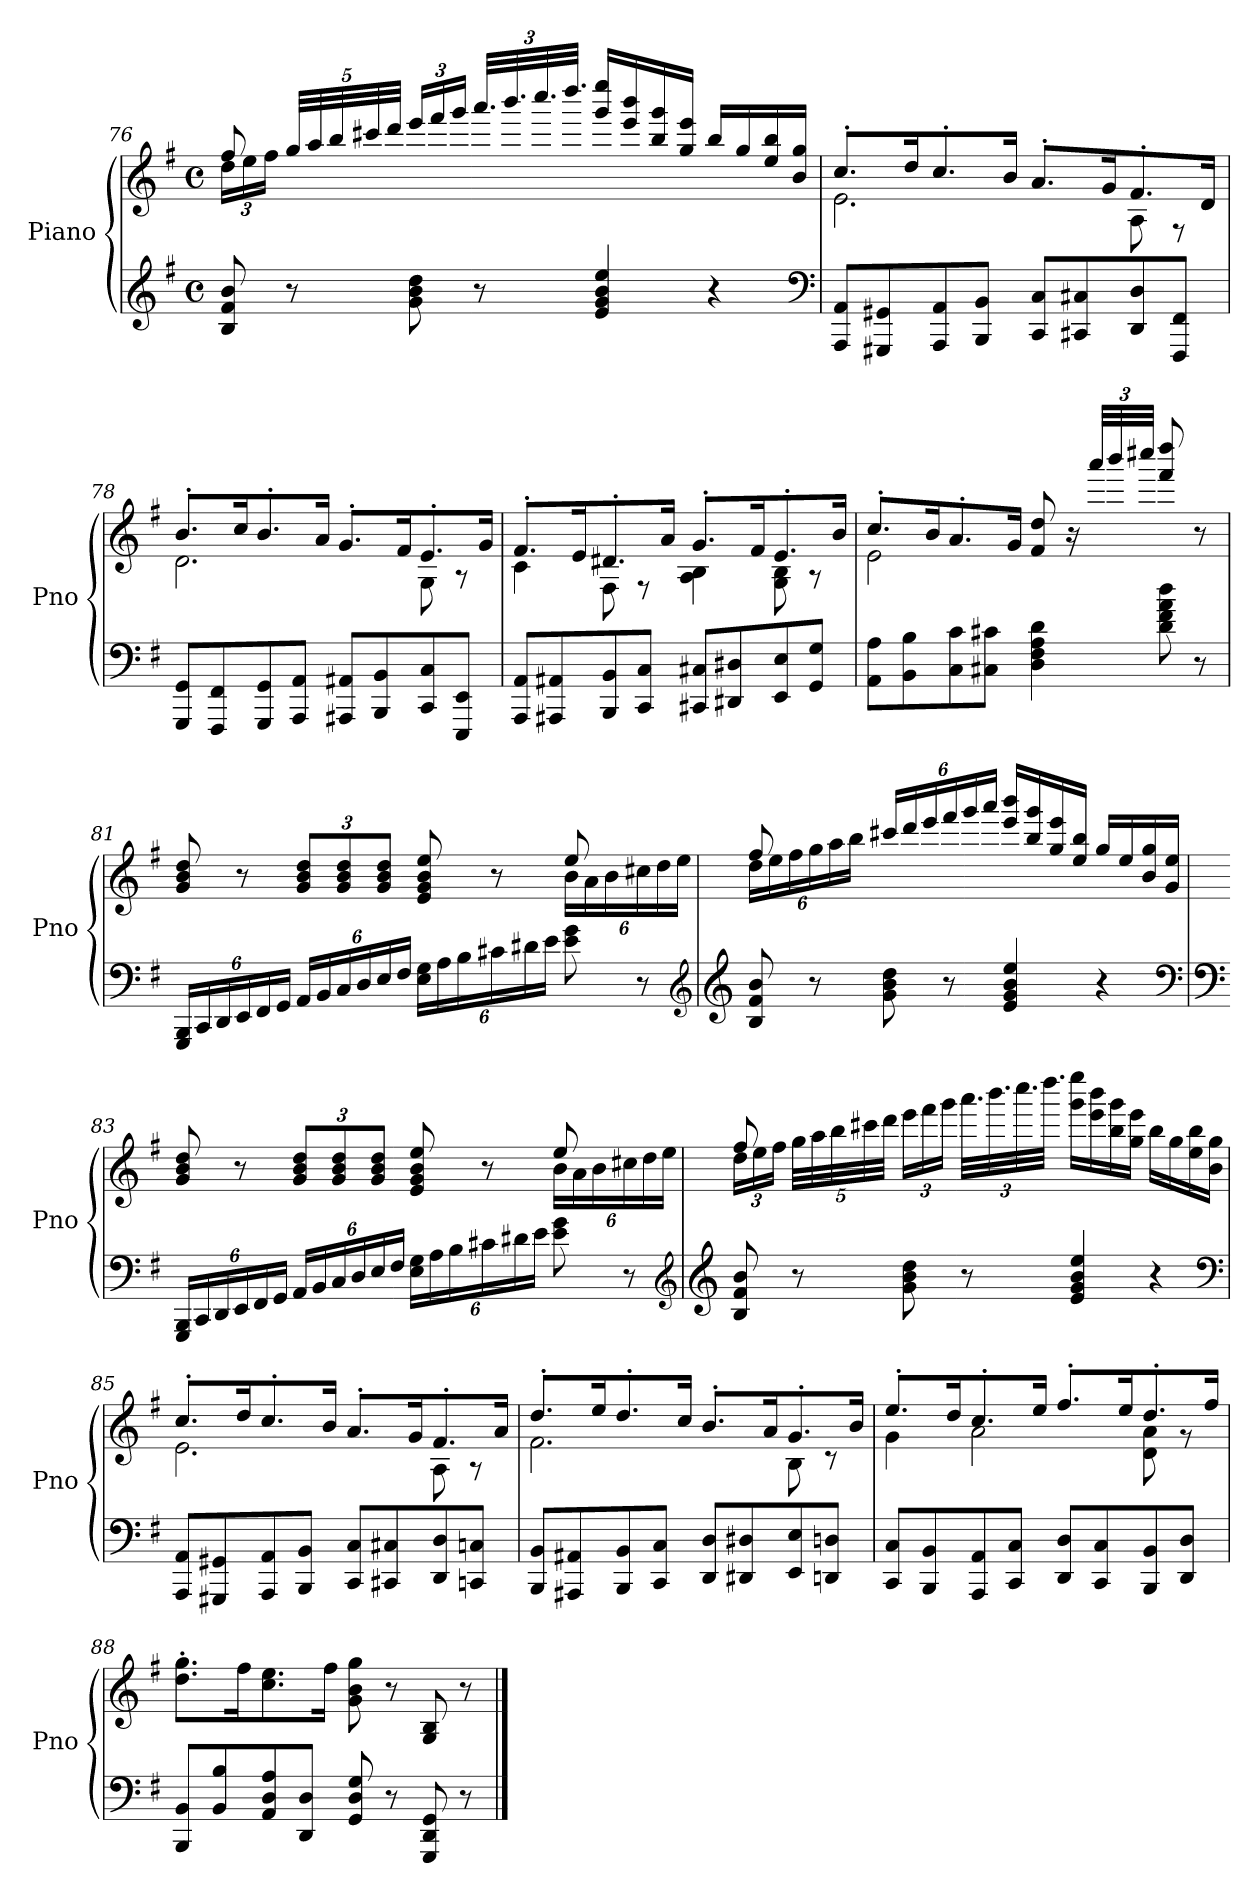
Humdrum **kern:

**kern	**kern
*part1	*part1
*staff2	*staff1
*I"Piano	*
*I'Pno	*
!!LO:LB:g=z
*clefG2	*clefG2
*k[f#]	*k[f#]
*G:	*G:
*M4/4	*M4/4
*met(c)	*met(c)
*	*Xbrackettup
=76	=76
*	*^
8B/ 8f#/ 8b/	24dd\LL	8ff#/
.	24ee\	.
.	24ff#\JJ	.
8r	40gg/LLL	2..ryy
.	40aa/	.
.	40bb/	.
.	40ccc#X/	.
.	40ddd/JJJ	.
8g\ 8b\ 8dd\	24eee/LL	.
.	24fff#/	.
.	24ggg/JJ	.
8r	48.aaa/LLL	.
.	48.bbb/	.
.	48.cccc/	.
.	48.dddd/JJJ	.
4e/ 4g/ 4b/ 4ee/	16ggg/ 16eeee/LL	.
.	16eee/ 16bbb/	.
.	16bb/ 16ggg/	.
.	16gg/ 16eee/JJ	.
4r	16bb/LL	.
.	16gg/	.
.	16ee/ 16bb/	.
.	16b/ 16gg/JJ	.
*clefF4	*	*
=77	=77	=77
8AAA/ 8AA/L	8.cc'/L	2.e\
8GGG#X/ 8GG#X/	.	.
.	16dd/K	.
8AAA/ 8AA/	8.cc'/	.
8BBB/ 8BB/J	.	.
.	16b/Jk	.
8CC/ 8C/L	8.a'/L	.
8CC#X/ 8C#X/	.	.
.	16g/K	.
8DD/ 8D/	8.f#'/	8A\
8FFF#/ 8FF#/J	.	8r
.	16d/Jk	.
!!LO:LB:g=z	!!
=78	=78	=78
8GGG/ 8GG/L	8.b'/L	2.d\
8FFF#/ 8FF#/	.	.
.	16cc/K	.
8GGG/ 8GG/	8.b'/	.
8AAA/ 8AA/J	.	.
.	16a/Jk	.
8AAA#X/ 8AA#X/L	8.g'/L	.
8BBB/ 8BB/	.	.
.	16f#/K	.
8CC/ 8C/	8.e'/	8G\
8EEE/ 8EE/J	.	8r
.	16g/Jk	.
=79	=79	=79
8AAA/ 8AA/L	8.f#'/L	4c\
8AAA#X/ 8AA#X/	.	.
.	16e/K	.
8BBB/ 8BB/	8.d#X'/	8F#\
8CC/ 8C/J	.	8r
.	16a/Jk	.
8CC#X/ 8C#X/L	8.g'/L	4A\ 4B\
8DD#X/ 8D#X/	.	.
.	16f#/K	.
8EE/ 8E/	8.e'/	8G\ 8B\
8GG/ 8G/J	.	8r
.	16b/Jk	.
=80	=80	=80
8AA\ 8A\L	8.cc'/L	2e\
8BB\ 8B\	.	.
.	16b/K	.
8C\ 8c\	8.a'/	.
8C#X\ 8c#X\J	.	.
.	16g/Jk	.
4D\ 4F#\ 4A\ 4d\	8f#/ 8dd/	2ryy
.	16r	.
.	48aaa/LLL	.
.	48bbb/	.
.	48cccc#X/JJJ	.
8d\ 8f#\ 8a\ 8dd\	8fff#/ 8dddd/	.
8r	8r	.
!!LO:LB:g=z	!!
=81	=81	=81
*Xbrackettup	*	*
24GGG/ 24BBB/LL	8g/ 8b/ 8dd/	2.ryy
24CC/	.	.
24DD/	.	.
24EE/	8r	.
24FF#/	.	.
24GG/JJ	.	.
24AA/LL	12g/ 12b/ 12dd/L	.
24BB/	.	.
24C/	12g/ 12b/ 12dd/	.
24D/	.	.
24E/	12g/ 12b/ 12dd/J	.
24F#/JJ	.	.
24E\ 24G\LL	8e/ 8g/ 8b/ 8ee/	.
24A\	.	.
24B\	.	.
24c#X\	8r	.
24d#X\	.	.
24e\JJ	.	.
8e\ 8g\	24b\LL	8ee/
.	24a\	.
.	24b\	.
8r	24cc#X\	8ryy
.	24dd\	.
.	24ee\JJ	.
*clefG2	*	*
!!LO:LB:g=z	!!
=82	=82	=82
*clefG2	*	*
8B/ 8f#/ 8b/	24dd\LL	8ff#/
.	24ee\	.
.	24ff#\	.
8r	24gg\	2..ryy
.	24aa\	.
.	24bb\JJ	.
8g\ 8b\ 8dd\	24ccc#X/LL	.
.	24ddd/	.
.	24eee/	.
8r	24fff#/	.
.	24ggg/	.
.	24aaa/JJ	.
4e/ 4g/ 4b/ 4ee/	16eee/ 16bbb/LL	.
.	16bb/ 16ggg/	.
.	16gg/ 16eee/	.
.	16ee/ 16bb/JJ	.
4r	16gg/LL	.
.	16ee/	.
.	16b/ 16gg/	.
.	16g/ 16ee/JJ	.
*clefF4	*	*
!!LO:PB:g=z	!!
=83	=83	=83
*clefF4	*	*
24GGG/ 24BBB/LL	8g/ 8b/ 8dd/	2.ryy
24CC/	.	.
24DD/	.	.
24EE/	8r	.
24FF#/	.	.
24GG/JJ	.	.
24AA/LL	12g/ 12b/ 12dd/L	.
24BB/	.	.
24C/	12g/ 12b/ 12dd/	.
24D/	.	.
24E/	12g/ 12b/ 12dd/J	.
24F#/JJ	.	.
24E\ 24G\LL	8e/ 8g/ 8b/ 8ee/	.
24A\	.	.
24B\	.	.
24c#X\	8r	.
24d#X\	.	.
24e\JJ	.	.
8e\ 8g\	24b\LL	8ee/
.	24a\	.
.	24b\	.
8r	24cc#X\	8ryy
.	24dd\	.
.	24ee\JJ	.
*clefG2	*	*
!!LO:LB:g=z	!!
=84	=84	=84
*clefG2	*	*
8B/ 8f#/ 8b/	24dd\LL	8ff#/
.	24ee\	.
.	24ff#\JJ	.
8r	40gg\LLL	2..ryy
.	40aa\	.
.	40bb\	.
.	40ccc#X\	.
.	40ddd\JJJ	.
8g\ 8b\ 8dd\	24eee\LL	.
.	24fff#\	.
.	24ggg\JJ	.
8r	48.aaa\LLL	.
.	48.bbb\	.
.	48.cccc\	.
.	48.dddd\JJJ	.
4e/ 4g/ 4b/ 4ee/	16ggg\ 16eeee\LL	.
.	16eee\ 16bbb\	.
.	16bb\ 16ggg\	.
.	16gg\ 16eee\JJ	.
4r	16bb\LL	.
.	16gg\	.
.	16ee\ 16bb\	.
.	16b\ 16gg\JJ	.
*clefF4	*	*
=85	=85	=85
8AAA/ 8AA/L	8.cc'/L	2.e\
8GGG#X/ 8GG#X/	.	.
.	16dd/K	.
8AAA/ 8AA/	8.cc'/	.
8BBB/ 8BB/J	.	.
.	16b/Jk	.
8CC/ 8C/L	8.a'/L	.
8CC#X/ 8C#X/	.	.
.	16g/K	.
8DD/ 8D/	8.f#'/	8A\
8CCn/ 8Cn/J	.	8r
.	16a/Jk	.
!!LO:LB:g=z	!!
=86	=86	=86
8BBB/ 8BB/L	8.dd'/L	2.f#\
8AAA#X/ 8AA#X/	.	.
.	16ee/K	.
8BBB/ 8BB/	8.dd'/	.
8CC/ 8C/J	.	.
.	16cc/Jk	.
8DD/ 8D/L	8.b'/L	.
8DD#X/ 8D#X/	.	.
.	16a/K	.
8EE/ 8E/	8.g'/	8B\
8DDn/ 8Dn/J	.	8r
.	16b/Jk	.
=87	=87	=87
8CC/ 8C/L	8.ee'/L	4g\
8BBB/ 8BB/	.	.
.	16dd/K	.
8AAA/ 8AA/	8.cc'/	2a\
8CC/ 8C/J	.	.
.	16ee/Jk	.
8DD/ 8D/L	8.ff#'/L	.
8CC/ 8C/	.	.
.	16ee/K	.
8BBB/ 8BB/	8.dd'/	8d\ 8a\
8DD/ 8D/J	.	8r
.	16ff#/Jk	.
*	*v	*v
=88	=88
8BBB/ 8BB/L	8.dd\' 8.gg\'L
8BB/ 8B/	.
.	16ff#\K
8AA/ 8D/ 8A/	8.cc\ 8.ee\
8DD/ 8D/J	.
.	16ff#\Jk
8GG/ 8D/ 8G/	8g\ 8b\ 8gg\
8r	8r
8GGG/ 8DD/ 8GG/	8G/ 8B/
8r	8r
==	==
*-	*-
